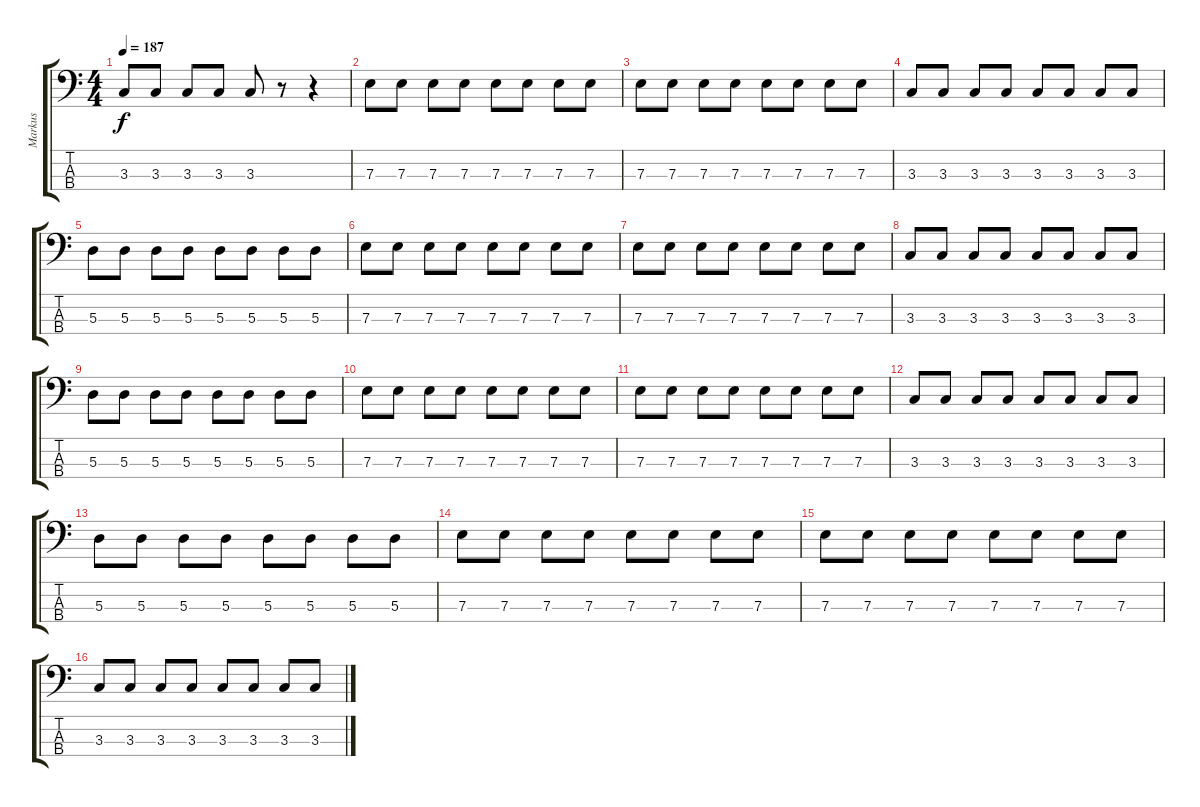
\track ("Markus" "Markus") {instrument electricbassfinger}
\staff {score tabs}
\tuning (G2 D2 A1 E1) {hide}
\ts (4 4)
\tempo 187
\clef f4
\ks c
3.3.8{dy f} 3.3.8 3.3.8 3.3.8 3.3.8 r.8 r.4 |
7.3.8 7.3.8 7.3.8 7.3.8 7.3.8 7.3.8 7.3.8 7.3.8 |
7.3.8 7.3.8 7.3.8 7.3.8 7.3.8 7.3.8 7.3.8 7.3.8 |
3.3.8 3.3.8 3.3.8 3.3.8 3.3.8 3.3.8 3.3.8 3.3.8 |
5.3.8 5.3.8 5.3.8 5.3.8 5.3.8 5.3.8 5.3.8 5.3.8 |
7.3.8 7.3.8 7.3.8 7.3.8 7.3.8 7.3.8 7.3.8 7.3.8 |
7.3.8 7.3.8 7.3.8 7.3.8 7.3.8 7.3.8 7.3.8 7.3.8 |
3.3.8 3.3.8 3.3.8 3.3.8 3.3.8 3.3.8 3.3.8 3.3.8 |
5.3.8 5.3.8 5.3.8 5.3.8 5.3.8 5.3.8 5.3.8 5.3.8 |
7.3.8 7.3.8 7.3.8 7.3.8 7.3.8 7.3.8 7.3.8 7.3.8 |
7.3.8 7.3.8 7.3.8 7.3.8 7.3.8 7.3.8 7.3.8 7.3.8 |
3.3.8 3.3.8 3.3.8 3.3.8 3.3.8 3.3.8 3.3.8 3.3.8 |
5.3.8 5.3.8 5.3.8 5.3.8 5.3.8 5.3.8 5.3.8 5.3.8 |
7.3.8 7.3.8 7.3.8 7.3.8 7.3.8 7.3.8 7.3.8 7.3.8 |
7.3.8 7.3.8 7.3.8 7.3.8 7.3.8 7.3.8 7.3.8 7.3.8 |
3.3.8 3.3.8 3.3.8 3.3.8 3.3.8 3.3.8 3.3.8 3.3.8
